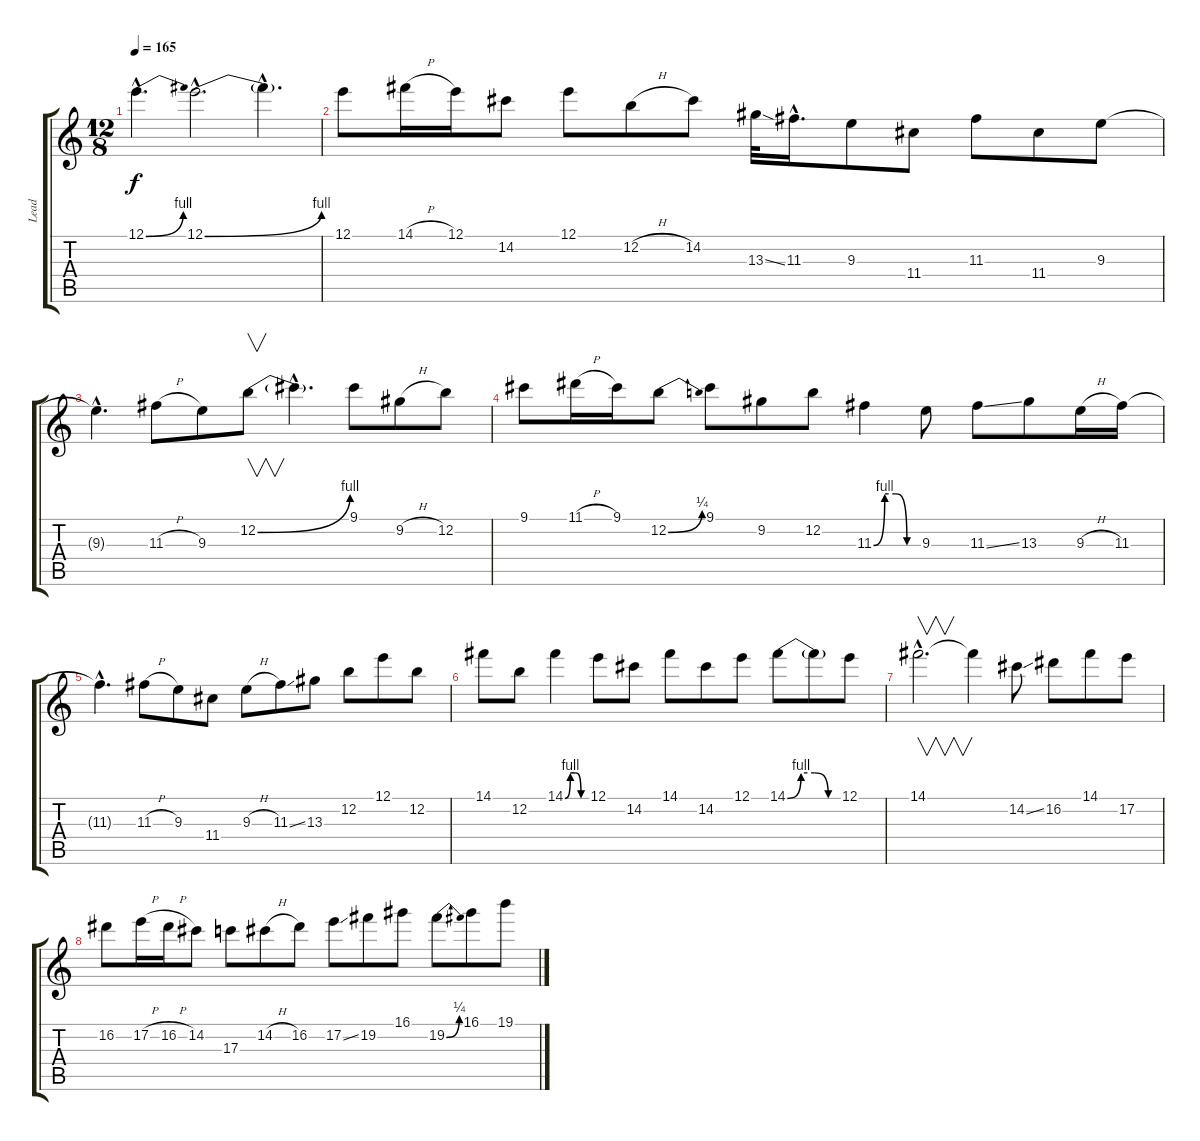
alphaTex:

\track ("Lead" "Lead") {instrument overdrivenguitar}
\staff {score tabs}
\tuning (E4 B3 G3 D3 A2 E2) {hide}
\ts (12 8)
\tempo 165
\clef g2
\ks c
12.1{be (bend 0 0 60 4) hac}.4{d dy f} 12.1{be (bend 0 0 60 4) hac}.2{d} 12.1{hac t}.4{d} |
12.1.8 14.1{h}.16 12.1.16 14.2.8 12.1.8 12.2{h}.8 14.2.8 13.3{ss}.32 11.3{hac}.16{d} 9.3.8 11.4.8 11.3.8 11.4.8 9.3.8 |
9.3{hac t}.4{d} 11.3{h}.8 9.3.8 12.2{be (bend 0 0 60 4)}.8{v} 12.2{hac t}.4{d} 9.1.8 9.2{h}.8 12.2.8 |
9.1.8 11.1{h}.16 9.1.16 12.2{be (bend 0 0 60 1)}.8 9.1.8 9.2.8 12.2.8 11.3{be (custom 0 0 15 4 30 4 45 0 60 0)}.4 9.3.8 11.3{ss}.8 13.3.8 9.3{h}.16 11.3.16 |
11.3{hac t}.4{d} 11.3{h}.8 9.3.8 11.4.8 9.3{h}.8 11.3{ss}.8 13.3.8 12.2.8 12.1.8 12.2.8 |
14.1.8 12.2.8 14.1{be (custom 0 0 15 4 30 4 45 0 60 0)}.4 12.1.8 14.2.8 14.1.8 14.2.8 12.1.8 14.1{be (custom 0 0 15 4 30 4 45 0 60 0)}.8 14.1{t}.8 12.1.8 |
14.1{hac}.2{v d} 14.1{t}.4 14.2{ss}.8 16.2.8 14.1.8 17.2.8 |
16.2.8 17.2{h}.16 16.2{h}.16 14.2.8 17.3.8 14.2{h}.8 16.2.8 17.2{ss}.8 19.2.8 16.1.8 19.2{be (bend 0 0 60 1)}.8 16.1.8 19.1.8
